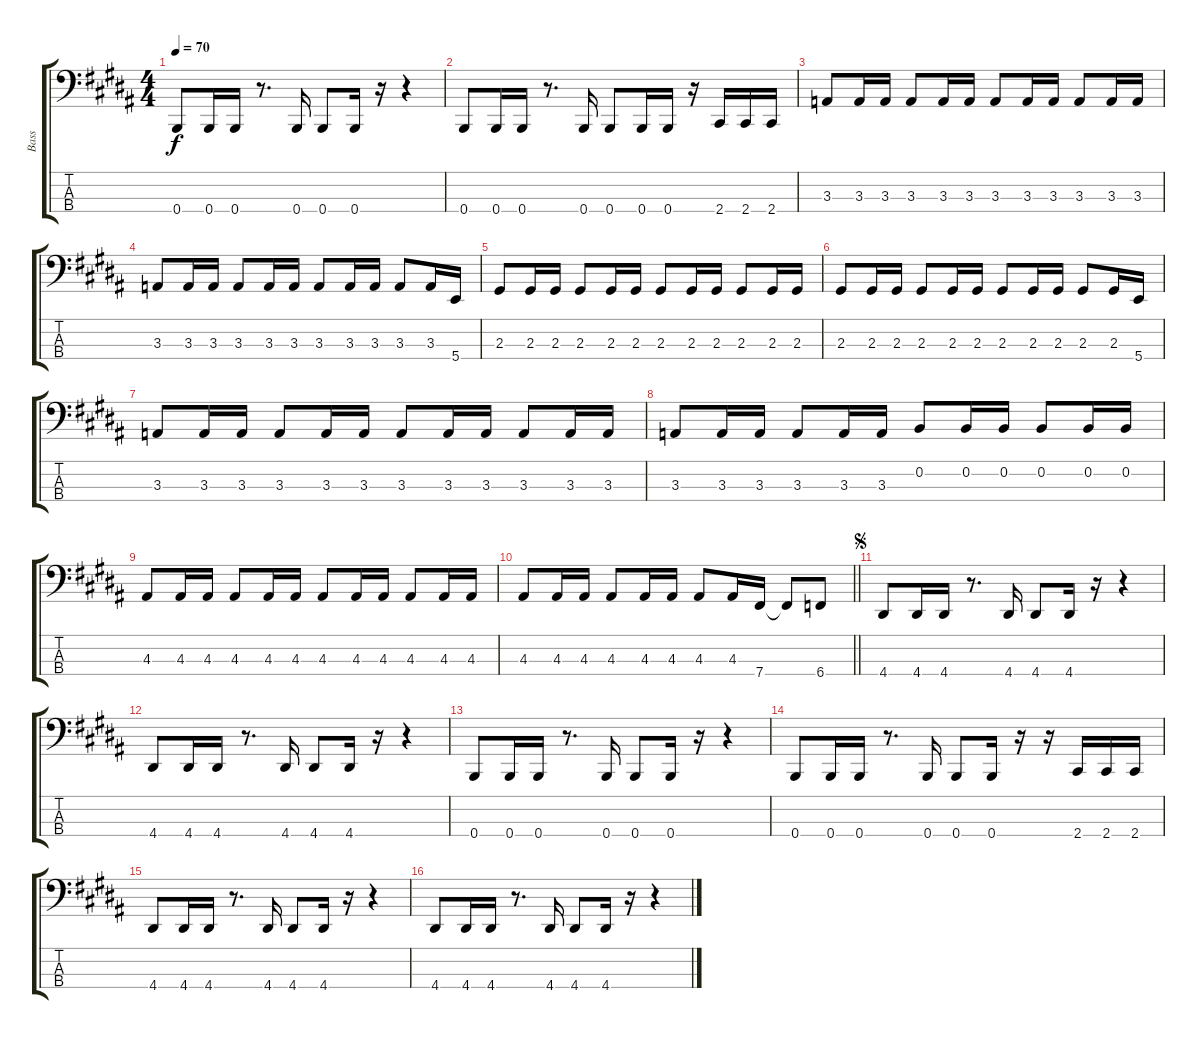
\track ("Bass" "Bass") {instrument electricbasspick}
\staff {score tabs}
\tuning (Gb2 B1 Gb1 B0) {hide}
\ts (4 4)
\tempo 70
\clef f4
\ks b
0.4.8{dy f} 0.4.16 0.4.16 r.8{d} 0.4.16 0.4.8 0.4.16 r.16 r.4 |
0.4.8 0.4.16 0.4.16 r.8{d} 0.4.16 0.4.8 0.4.16 0.4.16 r.16 2.4.16 2.4.16 2.4.16 |
3.3.8 3.3.16 3.3.16 3.3.8 3.3.16 3.3.16 3.3.8 3.3.16 3.3.16 3.3.8 3.3.16 3.3.16 |
3.3.8 3.3.16 3.3.16 3.3.8 3.3.16 3.3.16 3.3.8 3.3.16 3.3.16 3.3.8 3.3.16 5.4.16 |
2.3.8 2.3.16 2.3.16 2.3.8 2.3.16 2.3.16 2.3.8 2.3.16 2.3.16 2.3.8 2.3.16 2.3.16 |
2.3.8 2.3.16 2.3.16 2.3.8 2.3.16 2.3.16 2.3.8 2.3.16 2.3.16 2.3.8 2.3.16 5.4.16 |
3.3.8 3.3.16 3.3.16 3.3.8 3.3.16 3.3.16 3.3.8 3.3.16 3.3.16 3.3.8 3.3.16 3.3.16 |
3.3.8 3.3.16 3.3.16 3.3.8 3.3.16 3.3.16 0.2.8 0.2.16 0.2.16 0.2.8 0.2.16 0.2.16 |
4.3.8 4.3.16 4.3.16 4.3.8 4.3.16 4.3.16 4.3.8 4.3.16 4.3.16 4.3.8 4.3.16 4.3.16 |
\barLineRight lightlight
4.3.8 4.3.16 4.3.16 4.3.8 4.3.16 4.3.16 4.3.8 4.3.16 7.4.16 7.4{t}.8 6.4.8 |
\jump segno
4.4.8 4.4.16 4.4.16 r.8{d} 4.4.16 4.4.8 4.4.16 r.16 r.4 |
4.4.8 4.4.16 4.4.16 r.8{d} 4.4.16 4.4.8 4.4.16 r.16 r.4 |
0.4.8 0.4.16 0.4.16 r.8{d} 0.4.16 0.4.8 0.4.16 r.16 r.4 |
0.4.8 0.4.16 0.4.16 r.8{d} 0.4.16 0.4.8 0.4.16 r.16 r.16 2.4.16 2.4.16 2.4.16 |
4.4.8 4.4.16 4.4.16 r.8{d} 4.4.16 4.4.8 4.4.16 r.16 r.4 |
4.4.8 4.4.16 4.4.16 r.8{d} 4.4.16 4.4.8 4.4.16 r.16 r.4
